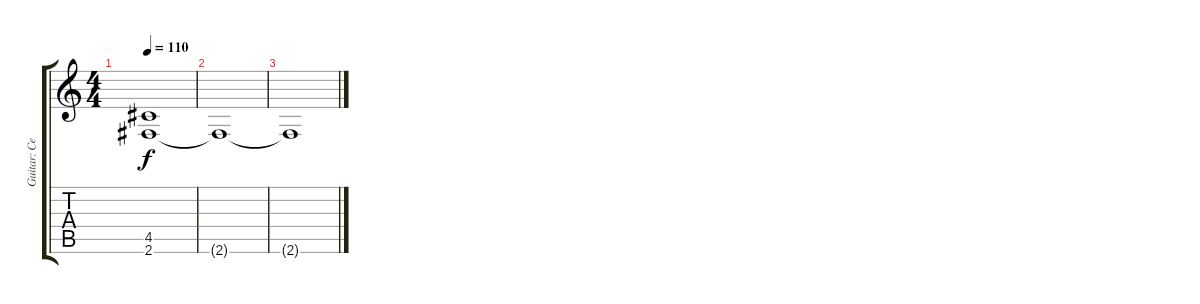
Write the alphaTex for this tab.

\track ("Guitar: Серёга" "Guitar: Се") {instrument overdrivenguitar}
\staff {score tabs}
\tuning (E4 B3 G3 D3 A2 E2) {hide}
\ts (4 4)
\tempo 110
\clef g2
\ks c
(4.5{t} 2.6{t}).1{dy f} |
2.6{t}.1 |
2.6{t}.1
